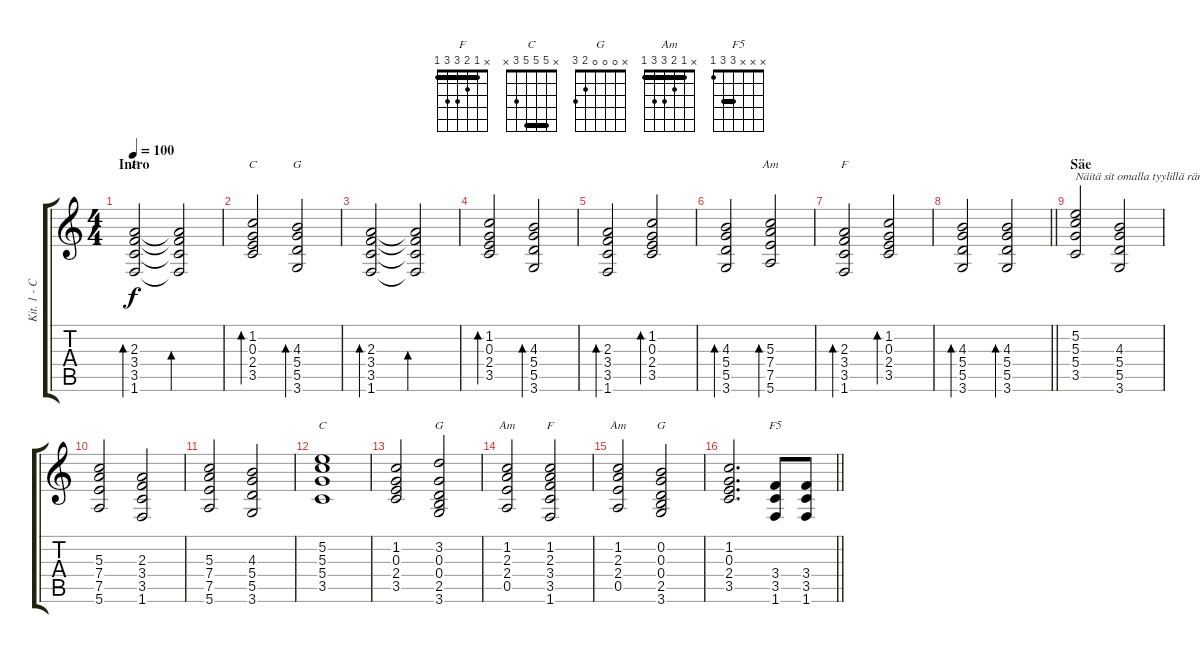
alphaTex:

\track ("Kit. 1 - Clean" "Kit. 1 - C") {instrument electricguitarclean}
\staff {score tabs}
\tuning (E4 B3 G3 D3 A2 E2) {hide}
\chord ("F" x x x x x x)
\chord ("C" x 1 0 2 3 x)
\chord ("G" x x 4 5 5 3)
\chord ("Am" x x 5 7 7 5) {firstfret 5 barre 5}
\chord ("F" x x 2 3 3 1)
\chord ("C" x 5 5 5 3 x) {barre 5}
\chord ("G" x 3 0 0 2 3)
\chord ("Am" x 1 2 2 0 x)
\chord ("F" x 1 2 3 3 1) {barre 1}
\chord ("Am" x 1 2 3 3 1) {barre 1}
\chord ("G" x 0 0 0 2 3)
\chord ("F5" x x x 3 3 1) {barre 3}
\ts (4 4)
\section ("" "Intro")
\tempo 100
\clef g2
\ks c
(2.3 3.4 3.5 1.6).2{bd 60 ch "F" dy f instrument electricguitarclean beam Up} (2.3{t} 3.4{t} 3.5{t} 1.6{t}).2{bd 60} |
(1.2 0.3 2.4 3.5).2{bd 120 ch "C"} (4.3 5.4 5.5 3.6).2{bd 60 ch "G"} |
(2.3 3.4 3.5 1.6).2{bd 60 beam Up} (2.3{t} 3.4{t} 3.5{t} 1.6{t}).2{bd 60} |
(1.2 0.3 2.4 3.5).2{bd 120} (4.3 5.4 5.5 3.6).2{bd 60} |
(2.3 3.4 3.5 1.6).2{bd 60 beam Up} (1.2 0.3 2.4 3.5).2{bd 60} |
(4.3 5.4 5.5 3.6).2{bd 120} (5.3 7.4 7.5 5.6).2{bd 60 ch "Am"} |
(2.3 3.4 3.5 1.6).2{bd 30 ch "F"} (1.2 0.3 2.4 3.5).2{bd 30} |
\barLineRight lightlight
(4.3 5.4 5.5 3.6).2{bd 120} (4.3 5.4 5.5 3.6).2{bd 60} |
\section ("" "Säe")
(5.2 5.3 5.4 3.5).2{txt "Näitä sit omalla tyylillä rämpyttää"} (4.3 5.4 5.5 3.6).2 |
(5.3 7.4 7.5 5.6).2 (2.3 3.4 3.5 1.6).2 |
(5.3 7.4 7.5 5.6).2 (4.3 5.4 5.5 3.6).2 |
(5.2 5.3 5.4 3.5).1{ch "C"} |
(1.2 0.3 2.4 3.5).2 (3.2 0.3 0.4 2.5 3.6).2{ch "G"} |
(1.2 2.3 2.4 0.5).2{ch "Am"} (1.2 2.3 3.4 3.5 1.6).2{ch "F"} |
(1.2 2.3 2.4 0.5).2{ch "Am"} (0.2 0.3 0.4 2.5 3.6).2{ch "G"} |
\barLineRight lightlight
(1.2 0.3 2.4 3.5).2{d} (3.4 3.5 1.6).8{ch "F5"} (3.4 3.5 1.6).8
